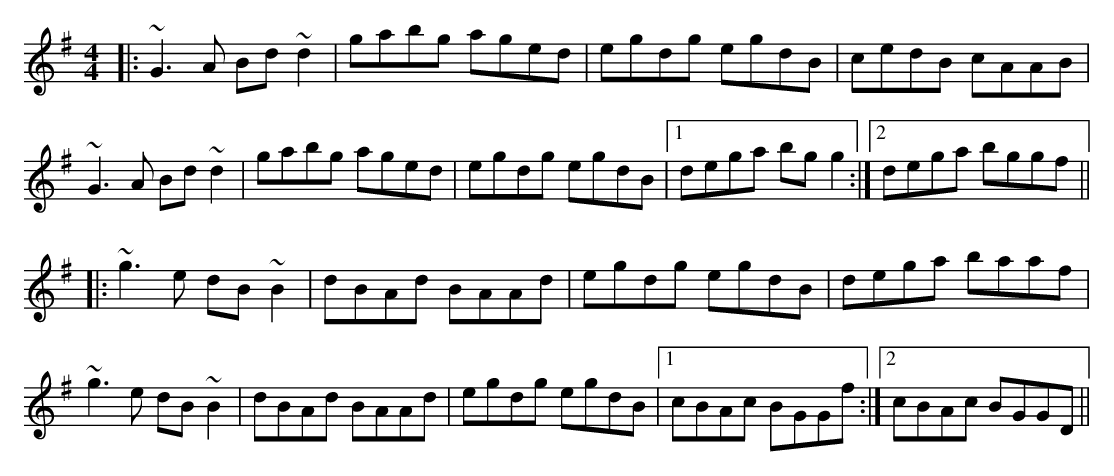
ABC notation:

X:1
M:4/4
K:G
|:~G3A Bd~d2|gabg aged|egdg egdB|cedB cAAB|
~G3A Bd~d2|gabg aged|egdg egdB|1 dega bgg2:|2 dega bggf||
|:~g3e dB~B2|dBAd BAAd|egdg egdB|dega baaf|
~g3e dB~B2|dBAd BAAd|egdg egdB|1 cBAc BGGf:|2 cBAc BGGD||
